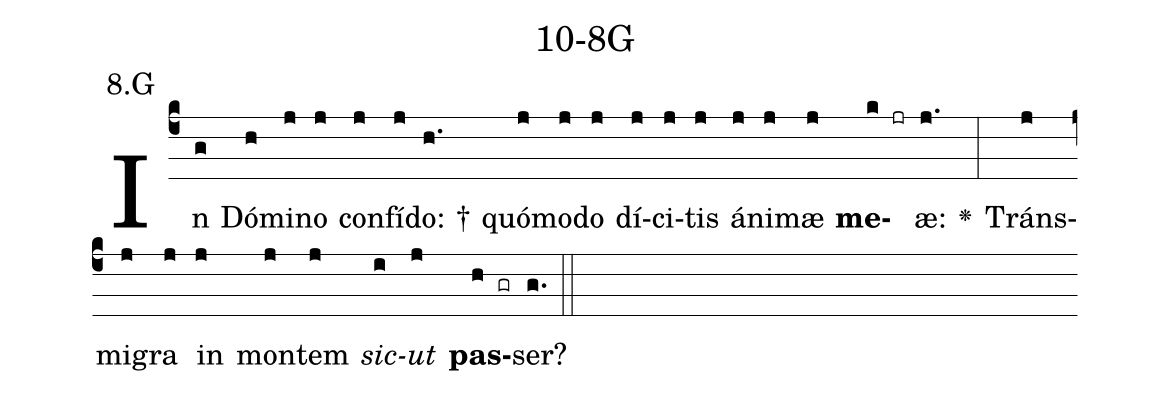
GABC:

name: 10-8G;
annotation: 8.G;
%%
(c4)In(g) Dó(h)mi(j)no(j) con(j)fí(j)do: †(h.) quó(j)mo(j)do(j) dí(j)ci(j)tis(j) á(j)ni(j)mæ(j) <b>me</b>(k jr)æ:(j.) <v>\greheightstar</v>(:) Tráns(j)mi(j)gra(j) in(j) mon(j)tem(j) <i>sic</i>(i)<i>ut</i>(j) <b>pas</b>(h gr)ser?(g.) (::)


%E(j) u(j) o(i) u(j) a(h) e.(g.) (::)
